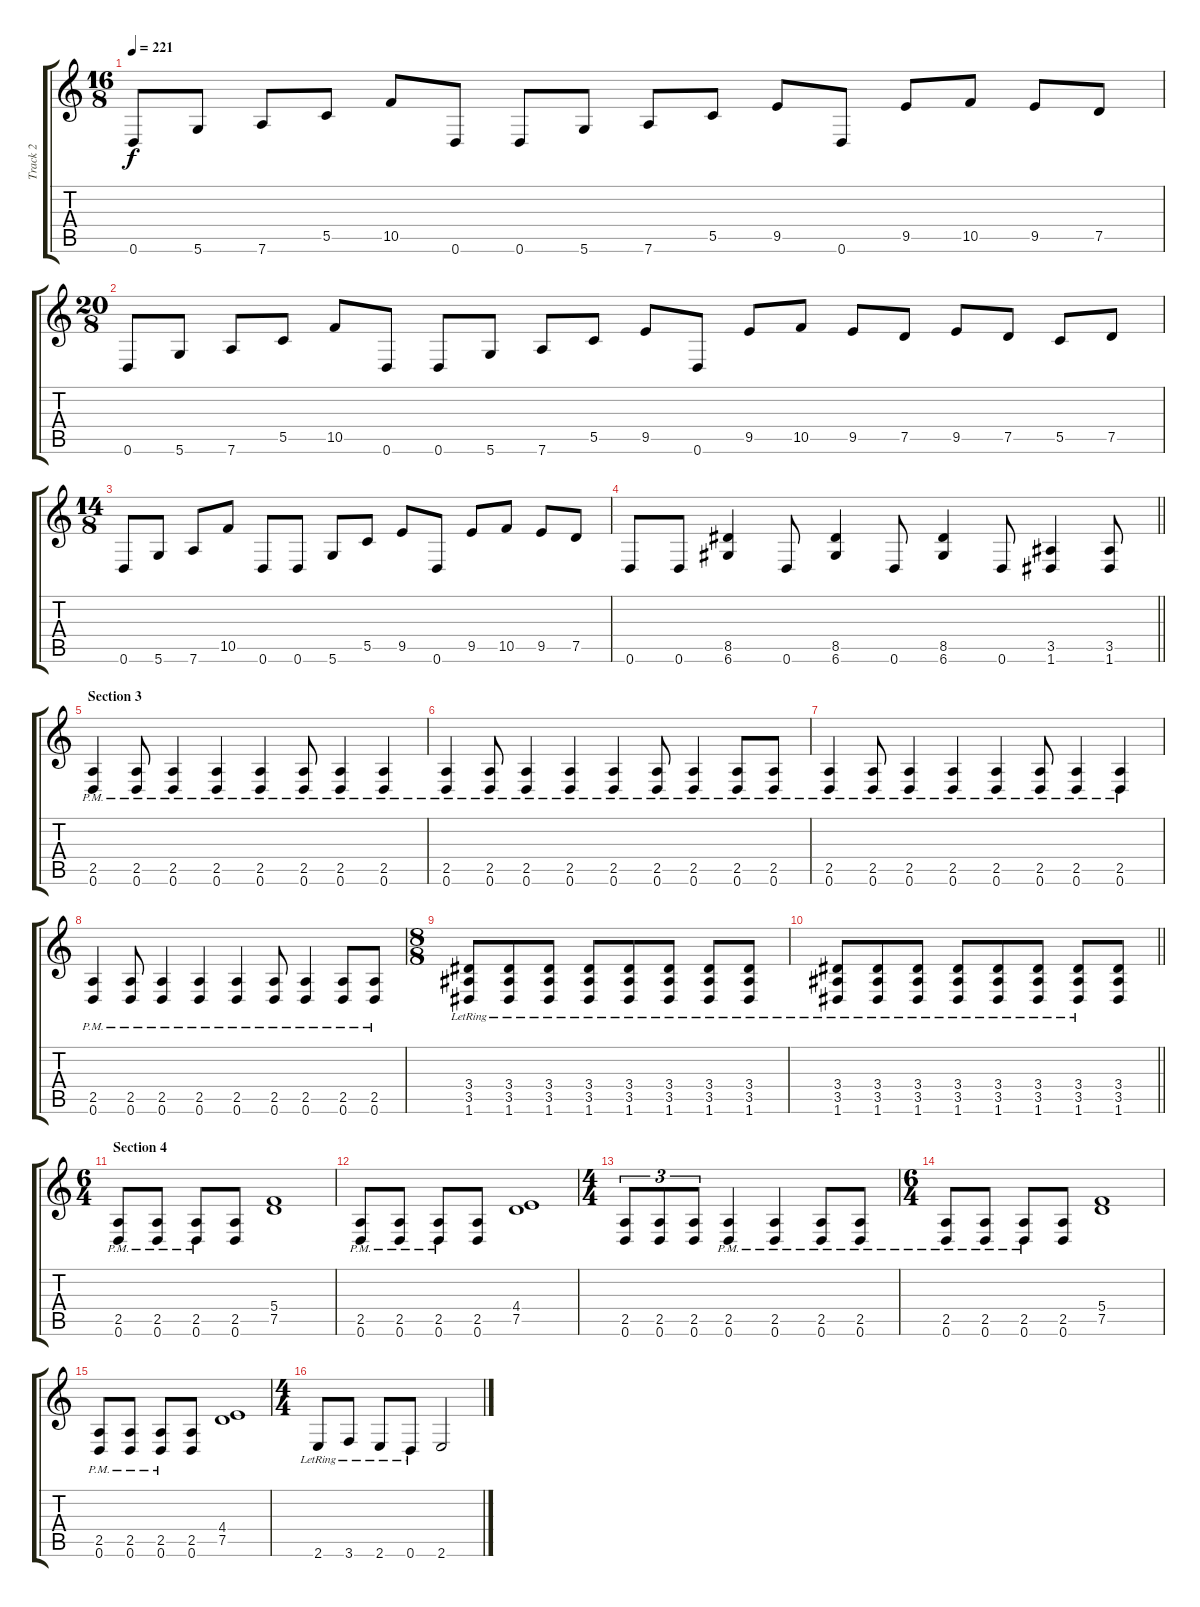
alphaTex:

\track ("Track 2" "Track 2") {instrument distortionguitar}
\staff {score tabs}
\tuning (D4 A3 F3 C3 G2 D2) {hide}
\ts (16 8)
\tempo 221
\clef g2
\ks c
0.6.8{dy f} 5.6.8 7.6.8 5.5.8 10.5.8 0.6.8 0.6.8 5.6.8 7.6.8 5.5.8 9.5.8 0.6.8 9.5.8 10.5.8 9.5.8 7.5.8 |
\ts (20 8)
0.6.8 5.6.8 7.6.8 5.5.8 10.5.8 0.6.8 0.6.8 5.6.8 7.6.8 5.5.8 9.5.8 0.6.8 9.5.8 10.5.8 9.5.8 7.5.8 9.5.8 7.5.8 5.5.8 7.5.8 |
\ts (14 8)
0.6.8 5.6.8 7.6.8 10.5.8 0.6.8 0.6.8 5.6.8 5.5.8 9.5.8 0.6.8 9.5.8 10.5.8 9.5.8 7.5.8 |
\barLineRight lightlight
0.6.8 0.6.8 (8.5 6.6).4 0.6.8 (8.5 6.6).4 0.6.8 (8.5 6.6).4 0.6.8 (3.5 1.6).4 (3.5 1.6).8 |
\section ("" "Section 3")
(2.5{pm} 0.6{pm}).4 (2.5{pm} 0.6{pm}).8 (2.5{pm} 0.6{pm}).4 (2.5{pm} 0.6{pm}).4 (2.5{pm} 0.6{pm}).4 (2.5{pm} 0.6{pm}).8 (2.5{pm} 0.6{pm}).4 (2.5{pm} 0.6{pm}).4 |
(2.5{pm} 0.6{pm}).4 (2.5{pm} 0.6{pm}).8 (2.5{pm} 0.6{pm}).4 (2.5{pm} 0.6{pm}).4 (2.5{pm} 0.6{pm}).4 (2.5{pm} 0.6{pm}).8 (2.5{pm} 0.6{pm}).4 (2.5{pm} 0.6{pm}).8 (2.5{pm} 0.6{pm}).8 |
(2.5{pm} 0.6{pm}).4 (2.5{pm} 0.6{pm}).8 (2.5{pm} 0.6{pm}).4 (2.5{pm} 0.6{pm}).4 (2.5{pm} 0.6{pm}).4 (2.5{pm} 0.6{pm}).8 (2.5{pm} 0.6{pm}).4 (2.5{pm} 0.6{pm}).4 |
(2.5{pm} 0.6{pm}).4 (2.5{pm} 0.6{pm}).8 (2.5{pm} 0.6{pm}).4 (2.5{pm} 0.6{pm}).4 (2.5{pm} 0.6{pm}).4 (2.5{pm} 0.6{pm}).8 (2.5{pm} 0.6{pm}).4 (2.5{pm} 0.6{pm}).8 (2.5{pm} 0.6{pm}).8 |
\ts (8 8)
(3.4{lr} 3.5{lr} 1.6{lr}).8 (3.4{lr} 3.5{lr} 1.6{lr}).8 (3.4{lr} 3.5{lr} 1.6{lr}).8 (3.4{lr} 3.5{lr} 1.6{lr}).8 (3.4{lr} 3.5{lr} 1.6{lr}).8 (3.4{lr} 3.5{lr} 1.6{lr}).8 (3.4{lr} 3.5{lr} 1.6{lr}).8 (3.4{lr} 3.5{lr} 1.6{lr}).8 |
\barLineRight lightlight
(3.4{lr} 3.5{lr} 1.6{lr}).8 (3.4{lr} 3.5{lr} 1.6{lr}).8 (3.4{lr} 3.5{lr} 1.6{lr}).8 (3.4{lr} 3.5{lr} 1.6{lr}).8 (3.4{lr} 3.5{lr} 1.6{lr}).8 (3.4{lr} 3.5{lr} 1.6{lr}).8 (3.4{lr} 3.5{lr} 1.6{lr}).8 (3.4 3.5 1.6).8 |
\ts (6 4)
\section ("" "Section 4")
(2.5 0.6{pm}).8 (2.5 0.6{pm}).8 (2.5 0.6{pm}).8 (2.5 0.6).8 (5.4 7.5).1 |
(2.5 0.6{pm}).8 (2.5 0.6{pm}).8 (2.5 0.6{pm}).8 (2.5 0.6).8 (4.4 7.5).1 |
\ts (4 4)
(2.5 0.6).8{tu (3 2)} (2.5 0.6).8{tu (3 2)} (2.5 0.6).8{tu (3 2)} (2.5 0.6{pm}).4 (2.5 0.6{pm}).4 (2.5 0.6{pm}).8 (2.5 0.6{pm}).8 |
\ts (6 4)
(2.5 0.6{pm}).8 (2.5 0.6{pm}).8 (2.5 0.6{pm}).8 (2.5 0.6).8 (5.4 7.5).1 |
(2.5 0.6{pm}).8 (2.5 0.6{pm}).8 (2.5 0.6{pm}).8 (2.5 0.6).8 (4.4 7.5).1 |
\ts (4 4)
2.6{lr}.8 3.6{lr}.8 2.6{lr}.8 0.6{lr}.8 2.6.2
